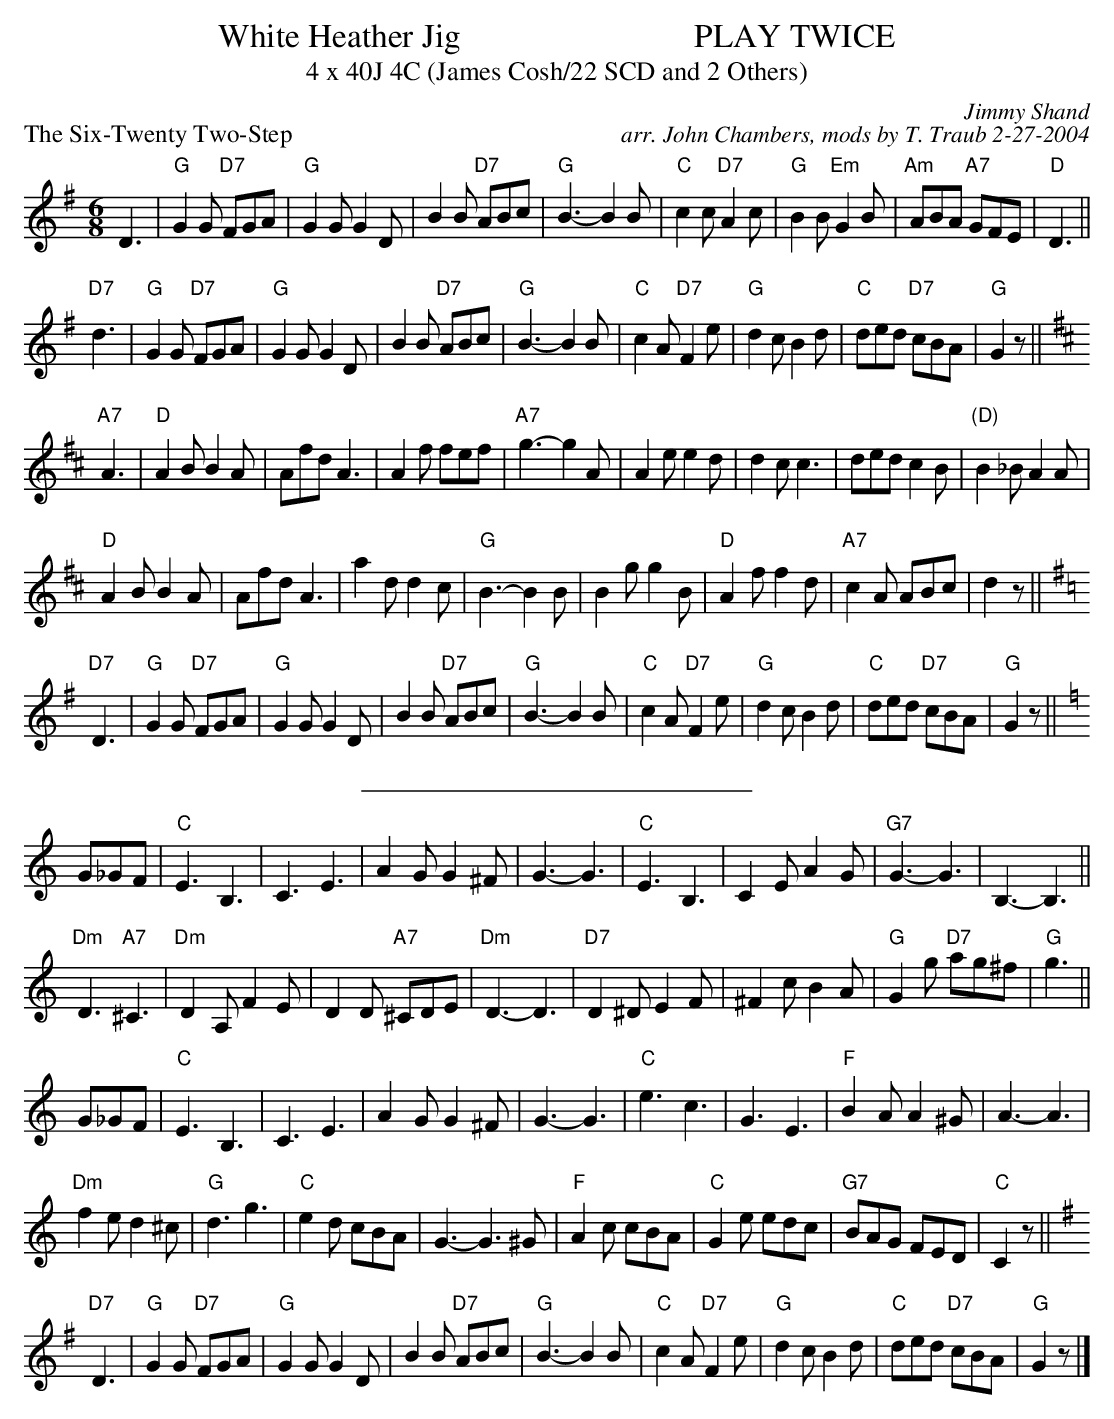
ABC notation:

X:1
T: White Heather Jig                            PLAY TWICE
T: 4 x 40J 4C (James Cosh/22 SCD and 2 Others)
P: The Six-Twenty Two-Step
C: Jimmy Shand
C: arr. John Chambers, mods by T. Traub 2-27-2004
M: 6/8
L: 1/8
K: G
D3 | "G"G2G "D7"FGA | "G"G2G G2D | B2B "D7"ABc | "G"B3- B2B | "C"c2c "D7"A2c | "G"B2B "Em"G2B | "Am"ABA "A7"GFE | "D"D3 ||
"D7"d3 | "G"G2G "D7"FGA | "G"G2G G2D | B2B "D7"ABc | "G"B3- B2B | "C"c2A "D7"F2e | "G"d2c B2d | "C"ded "D7"cBA | "G"G2z || [K: D]
"A7"A3 | "D"A2B B2A | Afd A3 | A2f fef | "A7"g3- g2A | A2e e2d | d2c c3 | ded c2B | "(D)" B2_B A2A |
"D"A2B B2A | Afd A3 | a2d d2c | "G"B3- B2B | B2g g2B | "D"A2f f2d | "A7"c2A ABc | d2z || [K: G]
"D7"D3 | "G"G2G "D7"FGA | "G"G2G G2D | B2B "D7"ABc | "G"B3- B2B | "C"c2A "D7"F2e | "G"d2c B2d | "C"ded "D7"cBA | "G"G2z || [K: C]
%%sep 10 10 250
G_GF | "C"E3 B,3 | C3 E3 | A2G G2^F | G3- G3 | "C"E3 B,3 | C2E A2G | "G7"G3- G3 | B,3- B,3 ||
"Dm"D3 "A7"^C3 | "Dm"D2A, F2E | D2D "A7"^CDE | "Dm"D3- D3 | "D7"D2^D E2F | ^F2c B2A | "G"G2g "D7"ag^f | "G"g3 ||
G_GF | "C"E3 B,3 | C3 E3 | A2G G2^F | G3- G3 | "C"e3 c3 | G3 E3 | "F"B2A A2^G | A3- A3 |
"Dm"f2e d2^c | "G"d3 g3 | "C"e2d cBA | G3- G3^G | "F"A2c cBA | "C"G2e edc | "G7"BAG FED | "C"C2z || [K: G]
"D7"D3 | "G"G2G "D7"FGA | "G"G2G G2D | B2B "D7"ABc | "G"B3- B2B | "C"c2A "D7"F2e | "G"d2c B2d | "C"ded "D7"cBA | "G"G2z |]
